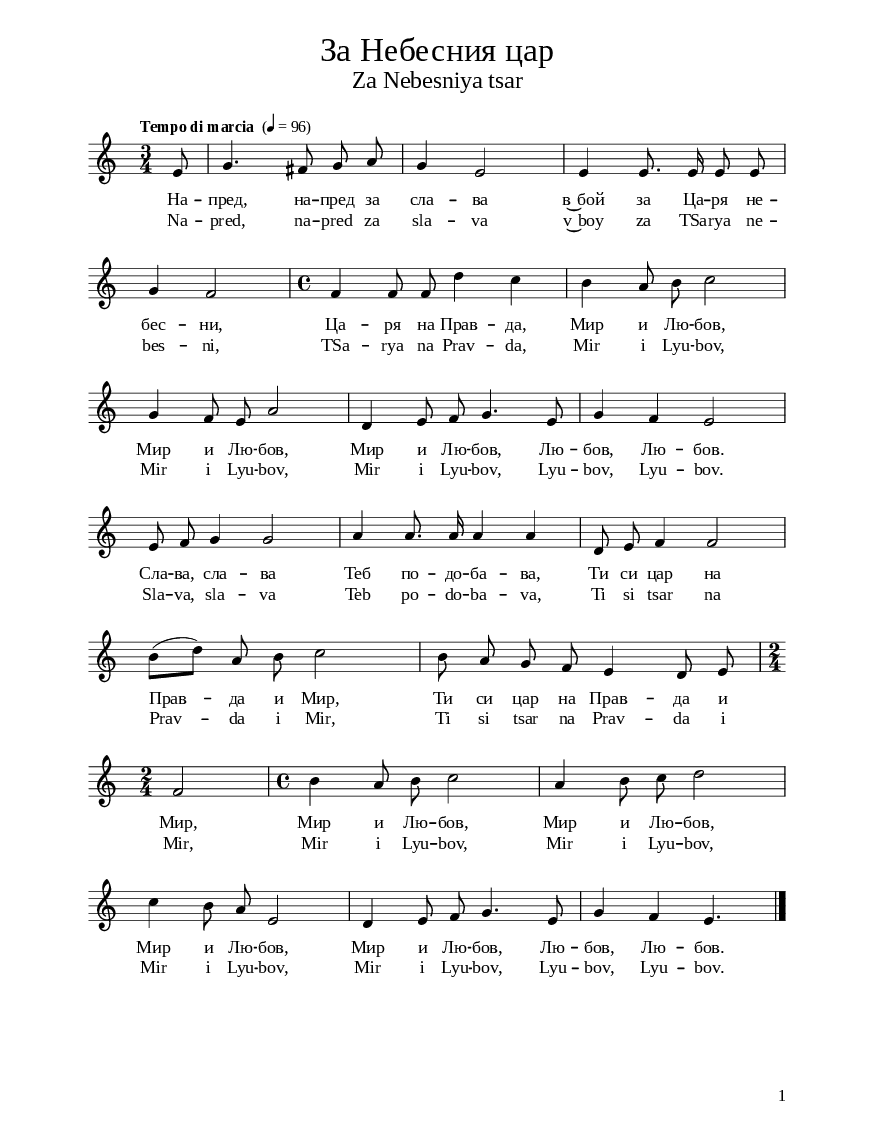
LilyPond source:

\version "2.24.0"

% include paper part and global functions
\include "include/globals.ily"

\bookpart {
  \include "include/bookpart-paper.ily"
  \score {
    \include "include/score-layout.ily"

    \new Voice \absolute  {
      \clef treble
      \key c \major
      \time 3/4
      \tempoFunc "Tempo di marcia " 4 "96"
      \autoBeamOff
      \partial 8


      e'8 | g'4. fis'8 g' a ' | g'4 e'2 | e'4 e'8. e'16 e'8 e' | \break

      g'4 f'2 | \time 4/4  f'4 f'8 f' d''4 c'' | b'4 a'8 b' c''2 \break |

      g'4 f'8 e' a'2 | d'4 e'8 f' g'4. e'8 | g'4 f' e'2 \break |

      e'8 f' g'4 g'2 | a'4 a'8. a'16 a'4 a' | d'8 e' f'4 f'2 \break |

      b'8 ([ d'' ]) a' b' c''2 | b'8 a' g' f' e'4 d'8 e' \break |

      \time 2/4  f'2 |  \time 4/4  b'4 a'8 b' c''2 |  a'4 b'8 c'' d''2 \break |

      c''4 b'8 a' e'2 | d'4 e'8 f' g'4. e'8 |  g'4 f' e'4. \bar "|."
    }

    \addlyrics {
      На -- пред,
      на -- пред за сла -- ва в~бой за Ца -- ря не --
      бес -- ни, Ца -- ря на Прав -- да, Мир и Лю --
      бов, Мир и Лю -- бов, Мир и Лю -- бов, Лю --
      бов, Лю -- бов. Сла -- ва, сла -- ва Теб по --
      до -- ба -- ва, Ти си цар на Прав -- да и Мир,
      Ти си цар на Прав -- да и Мир, Мир и Лю --
      бов, Мир и Лю -- бов, Мир и Лю -- бов, Мир и
      Лю -- бов, Лю -- бов, Лю -- бов.}
      \addlyrics {
        Na -- pred,
        na -- pred za sla -- va v~boy za TSa -- rya ne --
        bes -- ni, TSa -- rya na Prav -- da, Mir i Lyu --
        bov, Mir i Lyu -- bov, Mir i Lyu -- bov, Lyu --
        bov, Lyu -- bov. Sla -- va, sla -- va Teb po --
        do -- ba -- va, Ti si tsar na Prav -- da i Mir,
        Ti si tsar na Prav -- da i Mir, Mir i Lyu --
        bov, Mir i Lyu -- bov, Mir i Lyu -- bov, Mir i
        Lyu -- bov, Lyu -- bov, Lyu -- bov.}

        \header {
          title = \titleFunc "За Небесния цар" "Za Nebesniya tsar"
        }

        \midi{}

      } % score

      \pageBreak

      % include foreign translation(s) of the song
     

    } % bookpart
